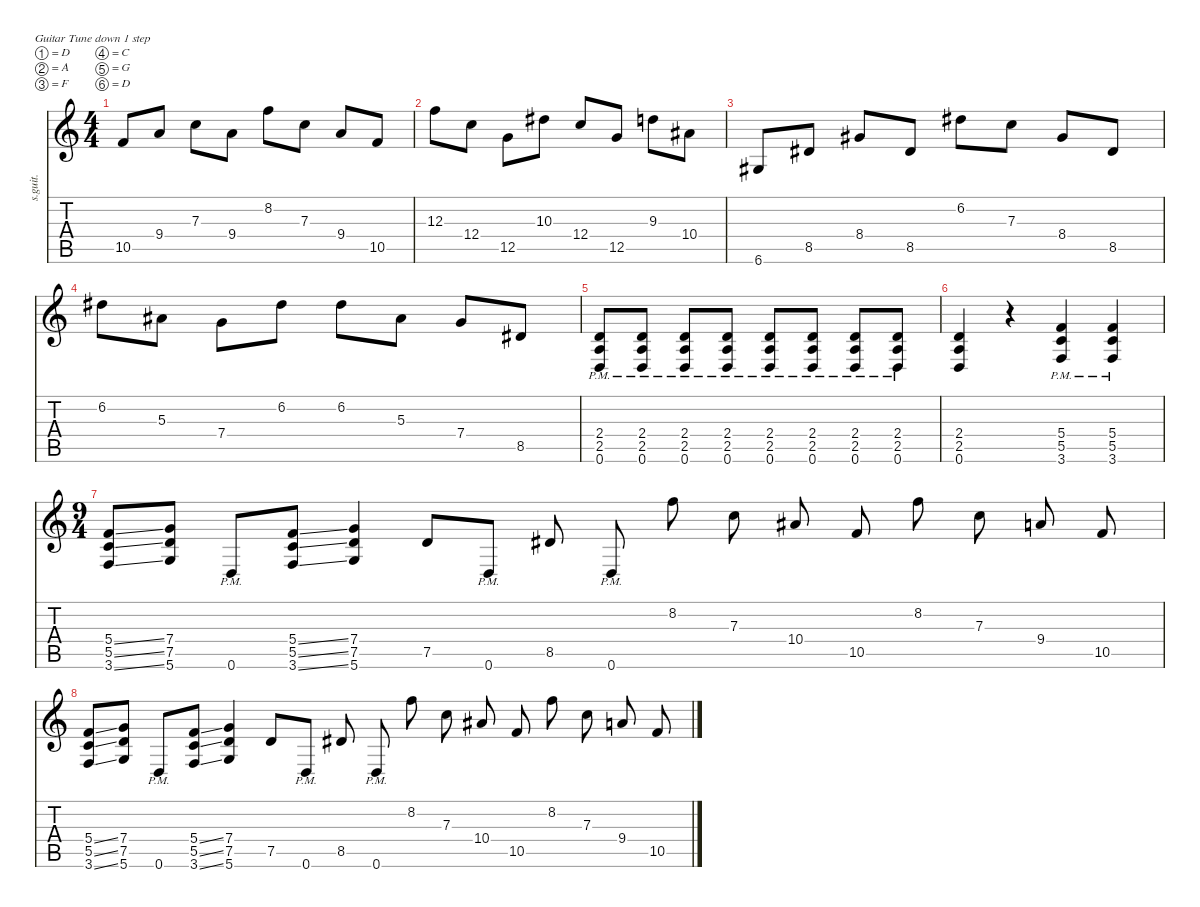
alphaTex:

\defaultSystemsLayout 4
\hideDynamics
\bracketExtendMode nobrackets
\track ("A Nameless Ghoul - Rhythm" "s.guit.") {instrument distortionguitar}
\staff {score tabs}
\tuning (D4 A3 F3 C3 G2 D2)
\ts (4 4)
\tempo (130 hide)
\clef g2
\ks c
10.5.8{dy f} 9.4.8 7.3.8 9.4.8 8.2.8 7.3.8 9.4.8 10.5.8 |
12.3.8 12.4.8 12.5.8 10.3{acc #}.8 12.4.8 12.5.8 9.3.8 10.4{acc #}.8 |
6.6{acc #}.8 8.5{acc #}.8 8.4{acc #}.8 8.5{acc #}.8 6.2{acc #}.8 7.3.8 8.4{acc #}.8 8.5{acc #}.8 |
6.2{acc #}.8 5.3{acc #}.8 7.4.8 6.2{acc #}.8 6.2{acc #}.8 5.3{acc #}.8 7.4.8 8.5{acc #}.8 |
(2.4{pm} 2.5{pm} 0.6{pm}).8 (2.4{pm} 2.5{pm} 0.6{pm}).8 (2.4{pm} 2.5{pm} 0.6{pm}).8 (2.4{pm} 2.5{pm} 0.6{pm}).8 (2.4{pm} 2.5{pm} 0.6{pm}).8 (2.4{pm} 2.5{pm} 0.6{pm}).8 (2.4{pm} 2.5{pm} 0.6{pm}).8 (2.4{pm} 2.5{pm} 0.6{pm}).8 |
(2.4 2.5 0.6).4 r.4 (5.4{pm} 5.5{pm} 3.6{pm}).4 (5.4{pm} 5.5{pm} 3.6{pm}).4 |
\ts (9 4)
\beaming (8 2 2 2 2)
(5.4{ss} 5.5{ss} 3.6{ss}).8 (7.4 7.5 5.6).8 0.6{pm}.8 (5.4{ss} 5.5{ss} 3.6{ss}).8 (7.4 7.5 5.6).4 7.5.8 0.6{pm}.8 8.5{acc #}.8 0.6{pm}.8 8.2.8 7.3.8 10.4{acc #}.8 10.5.8 8.2.8 7.3.8 9.4.8 10.5.8 |
(5.4{ss} 5.5{ss} 3.6{ss}).8 (7.4 7.5 5.6).8 0.6{pm}.8 (5.4{ss} 5.5{ss} 3.6{ss}).8 (7.4 7.5 5.6).4 7.5.8 0.6{pm}.8 8.5{acc #}.8 0.6{pm}.8 8.2.8 7.3.8 10.4{acc #}.8 10.5.8 8.2.8 7.3.8 9.4.8 10.5.8
